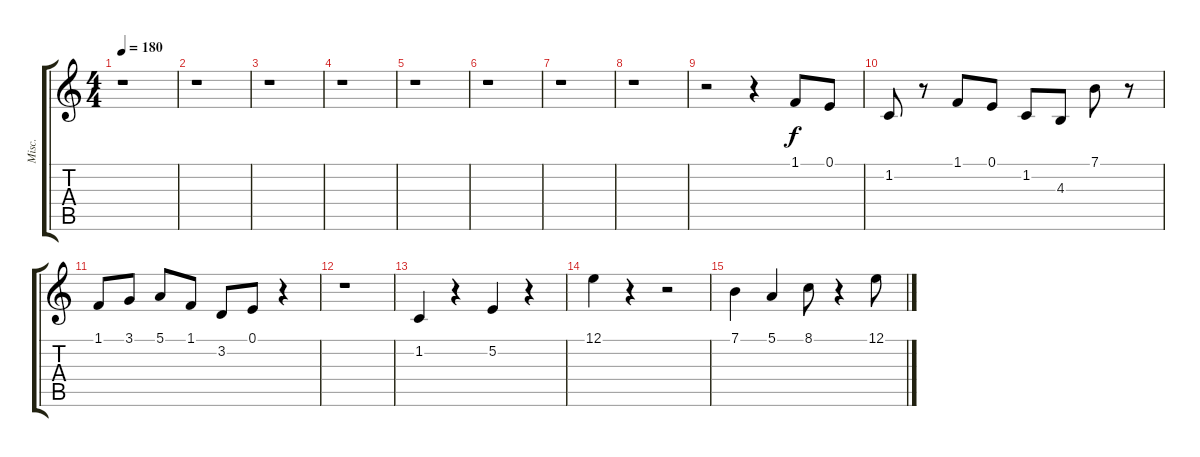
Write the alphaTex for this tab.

\track ("Misc." "Misc.") {instrument lead2sawtooth}
\staff {score tabs}
\tuning (E4 B3 G3 D3 A2 E2) {hide}
\ts (4 4)
\tempo 180
\clef g2
\ks c
r.1{dy f} |
r.1 |
r.1 |
r.1 |
r.1 |
r.1 |
r.1 |
r.1 |
r.2{instrument lead2sawtooth} r.4 1.1.8 0.1.8 |
1.2.8 r.8 1.1.8 0.1.8 1.2.8 4.3.8 7.1.8 r.8 |
1.1.8 3.1.8 5.1.8 1.1.8 3.2.8 0.1.8 r.4 |
r.1 |
1.2.4 r.4 5.2.4 r.4 |
12.1.4 r.4 r.2 |
7.1.4 5.1.4 8.1.8 r.4 12.1.8
